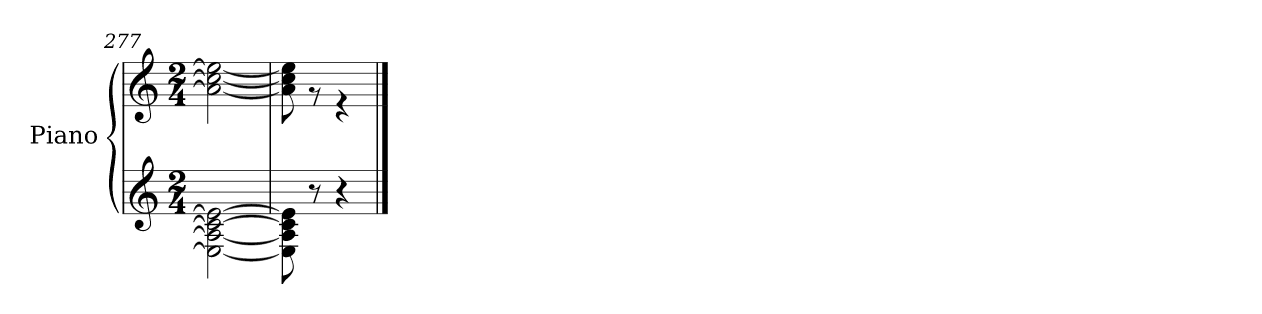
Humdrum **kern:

**kern	**kern
*part1	*part1
*staff2	*staff1
*I"Piano	*
*I'Pno	*
*clefG2	*clefG2
*k[]	*k[]
*M2/4	*M2/4
=277	=277
*	*^
2E\_ 2A\_ 2c\_ 2e\_	2ryy	2a\_ 2cc\_ 2ee\_
=278	=278	=278
8E\] 8A\] 8c\] 8e\]	2ryy	8a\] 8cc\] 8ee\]
8r	.	8r
4r	.	4r
*	*v	*v
==	==
*-	*-
